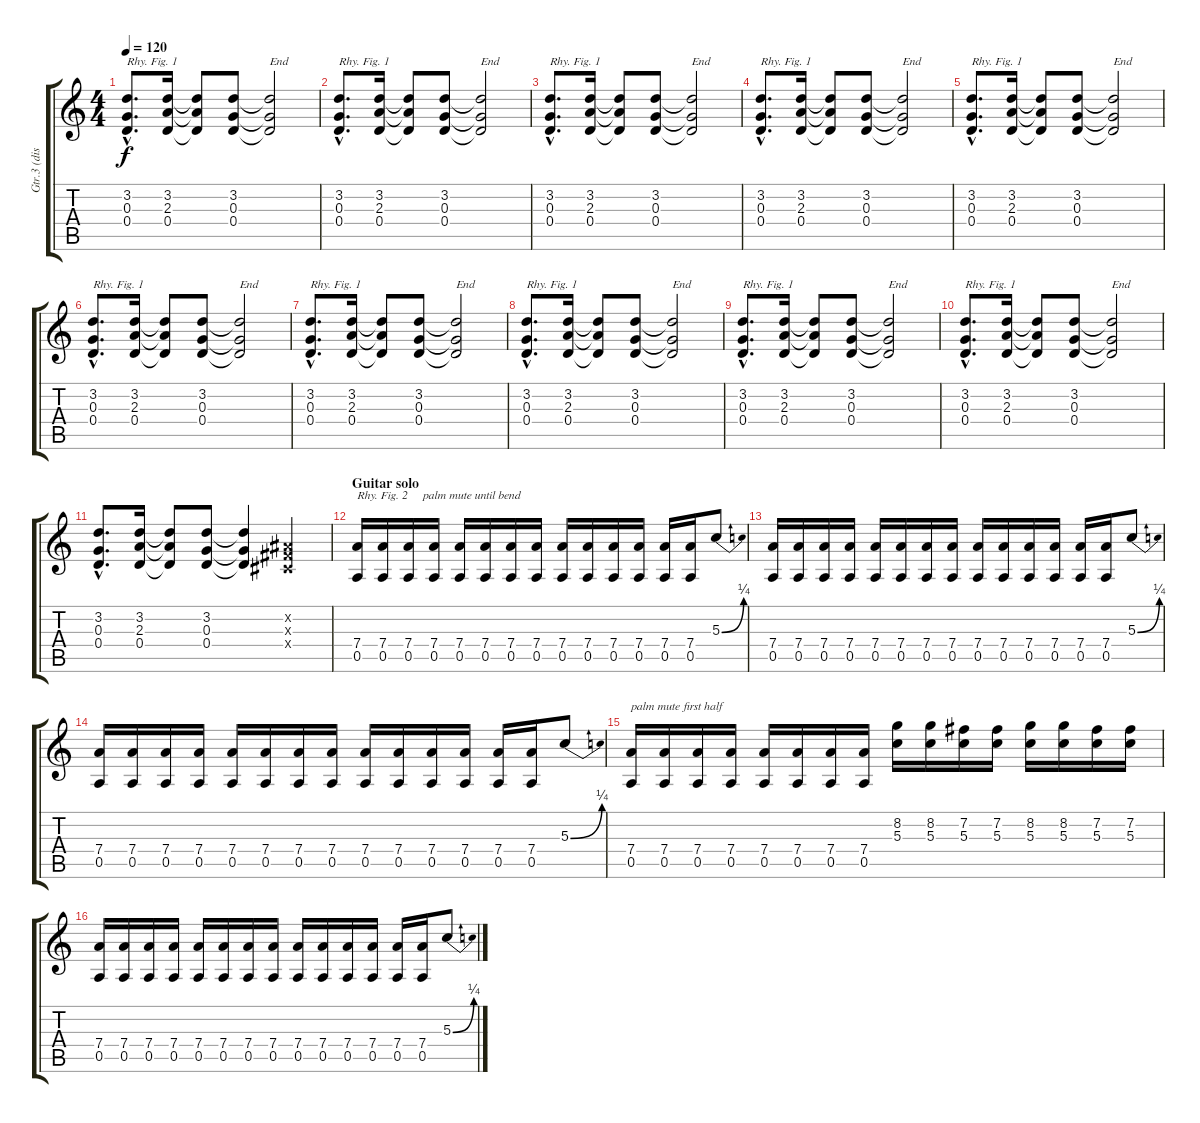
\track ("Gtr.3 (dist.)" "Gtr.3 (dis") {instrument distortionguitar}
\staff {score tabs}
\tuning (E4 B3 G3 D3 A2 E2) {hide}
\ts (4 4)
\tempo 120
\clef g2
\ks c
(3.2{hac} 0.3{hac} 0.4{hac}).8{d txt "Rhy. Fig. 1" dy f} (3.2 2.3 0.4).16 (3.2{t} 2.3{t} 0.4{t}).8 (3.2 0.3 0.4).8 (3.2{t} 0.3{t} 0.4{t}).2{txt "End"} |
(3.2{hac} 0.3{hac} 0.4{hac}).8{d txt "Rhy. Fig. 1"} (3.2 2.3 0.4).16 (3.2{t} 2.3{t} 0.4{t}).8 (3.2 0.3 0.4).8 (3.2{t} 0.3{t} 0.4{t}).2{txt "End"} |
(3.2{hac} 0.3{hac} 0.4{hac}).8{d txt "Rhy. Fig. 1"} (3.2 2.3 0.4).16 (3.2{t} 2.3{t} 0.4{t}).8 (3.2 0.3 0.4).8 (3.2{t} 0.3{t} 0.4{t}).2{txt "End"} |
(3.2{hac} 0.3{hac} 0.4{hac}).8{d txt "Rhy. Fig. 1"} (3.2 2.3 0.4).16 (3.2{t} 2.3{t} 0.4{t}).8 (3.2 0.3 0.4).8 (3.2{t} 0.3{t} 0.4{t}).2{txt "End"} |
(3.2{hac} 0.3{hac} 0.4{hac}).8{d txt "Rhy. Fig. 1"} (3.2 2.3 0.4).16 (3.2{t} 2.3{t} 0.4{t}).8 (3.2 0.3 0.4).8 (3.2{t} 0.3{t} 0.4{t}).2{txt "End"} |
(3.2{hac} 0.3{hac} 0.4{hac}).8{d txt "Rhy. Fig. 1"} (3.2 2.3 0.4).16 (3.2{t} 2.3{t} 0.4{t}).8 (3.2 0.3 0.4).8 (3.2{t} 0.3{t} 0.4{t}).2{txt "End"} |
(3.2{hac} 0.3{hac} 0.4{hac}).8{d txt "Rhy. Fig. 1"} (3.2 2.3 0.4).16 (3.2{t} 2.3{t} 0.4{t}).8 (3.2 0.3 0.4).8 (3.2{t} 0.3{t} 0.4{t}).2{txt "End"} |
(3.2{hac} 0.3{hac} 0.4{hac}).8{d txt "Rhy. Fig. 1"} (3.2 2.3 0.4).16 (3.2{t} 2.3{t} 0.4{t}).8 (3.2 0.3 0.4).8 (3.2{t} 0.3{t} 0.4{t}).2{txt "End"} |
(3.2{hac} 0.3{hac} 0.4{hac}).8{d txt "Rhy. Fig. 1"} (3.2 2.3 0.4).16 (3.2{t} 2.3{t} 0.4{t}).8 (3.2 0.3 0.4).8 (3.2{t} 0.3{t} 0.4{t}).2{txt "End"} |
(3.2{hac} 0.3{hac} 0.4{hac}).8{d txt "Rhy. Fig. 1"} (3.2 2.3 0.4).16 (3.2{t} 2.3{t} 0.4{t}).8 (3.2 0.3 0.4).8 (3.2{t} 0.3{t} 0.4{t}).2{txt "End"} |
(3.2{hac} 0.3{hac} 0.4{hac}).8{d} (3.2 2.3 0.4).16 (3.2{t} 2.3{t} 0.4{t}).8 (3.2 0.3 0.4).8 (3.2{t} 0.3{t} 0.4{t}).4 (-1.2{x} -1.3{x} -1.4{x}).4 |
\section ("" "Guitar solo")
(7.4 0.5).16{txt "Rhy. Fig. 2     palm mute until bend "} (7.4 0.5).16 (7.4 0.5).16 (7.4 0.5).16 (7.4 0.5).16 (7.4 0.5).16 (7.4 0.5).16 (7.4 0.5).16 (7.4 0.5).16 (7.4 0.5).16 (7.4 0.5).16 (7.4 0.5).16 (7.4 0.5).16 (7.4 0.5).16 5.3{be (bend 0 0 60 1)}.8 |
(7.4 0.5).16 (7.4 0.5).16 (7.4 0.5).16 (7.4 0.5).16 (7.4 0.5).16 (7.4 0.5).16 (7.4 0.5).16 (7.4 0.5).16 (7.4 0.5).16 (7.4 0.5).16 (7.4 0.5).16 (7.4 0.5).16 (7.4 0.5).16 (7.4 0.5).16 5.3{be (bend 0 0 60 1)}.8 |
(7.4 0.5).16 (7.4 0.5).16 (7.4 0.5).16 (7.4 0.5).16 (7.4 0.5).16 (7.4 0.5).16 (7.4 0.5).16 (7.4 0.5).16 (7.4 0.5).16 (7.4 0.5).16 (7.4 0.5).16 (7.4 0.5).16 (7.4 0.5).16 (7.4 0.5).16 5.3{be (bend 0 0 60 1)}.8 |
(7.4 0.5).16{txt "palm mute first half"} (7.4 0.5).16 (7.4 0.5).16 (7.4 0.5).16 (7.4 0.5).16 (7.4 0.5).16 (7.4 0.5).16 (7.4 0.5).16 (8.2 5.3).16 (8.2 5.3).16 (7.2 5.3).16 (7.2 5.3).16 (8.2 5.3).16 (8.2 5.3).16 (7.2 5.3).16 (7.2 5.3).16 |
(7.4 0.5).16 (7.4 0.5).16 (7.4 0.5).16 (7.4 0.5).16 (7.4 0.5).16 (7.4 0.5).16 (7.4 0.5).16 (7.4 0.5).16 (7.4 0.5).16 (7.4 0.5).16 (7.4 0.5).16 (7.4 0.5).16 (7.4 0.5).16 (7.4 0.5).16 5.3{be (bend 0 0 60 1)}.8
